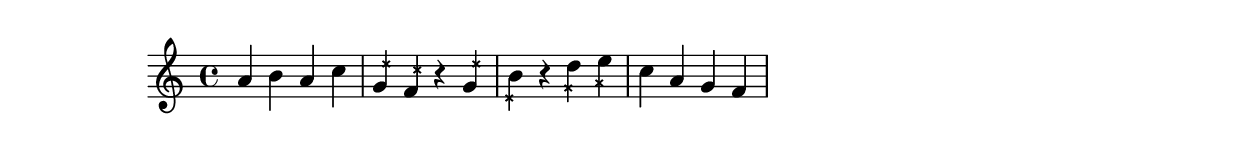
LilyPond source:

%% DO NOT EDIT this file manually; it is automatically
%% generated from LSR http://lsr.dsi.unimi.it
%% Make any changes in LSR itself, or in Documentation/snippets/new/ ,
%% and then run scripts/auxiliar/makelsr.py
%%
%% This file is in the public domain.
\version "2.15.32"

\header {
  lsrtags = "vocal-music, editorial-annotations, workaround, contemporary-notation"

  texidoc = "
This example shows how to put crosses on stems.  Mark the beginning of
a spoken section with the @code{\\speakOn} keyword, and end it with the
@code{\\speakOff} keyword.

"
  doctitle = "Marking notes of spoken parts with a cross on the stem"
} % begin verbatim


speakOn = {
  \override Stem #'stencil =
    #(lambda (grob)
       (let* ((x-parent (ly:grob-parent grob X))
              (is-rest? (ly:grob? (ly:grob-object x-parent 'rest))))
         (if is-rest?
             empty-stencil
             (ly:stencil-combine-at-edge
              (ly:stem::print grob)
              Y
              (- (ly:grob-property grob 'direction))
              (grob-interpret-markup grob
                                     (markup #:center-align #:fontsize -4
                                             #:musicglyph "noteheads.s2cross"))
              -2.3))))
}

speakOff = {
  \revert Stem #'stencil
  \revert Flag #'stencil
}

\score {
  \new Staff {
    \relative c'' {
      a4 b a c
      \speakOn
      g4 f r g
      b4 r d e
      \speakOff
      c4 a g f
    }
  }
}

